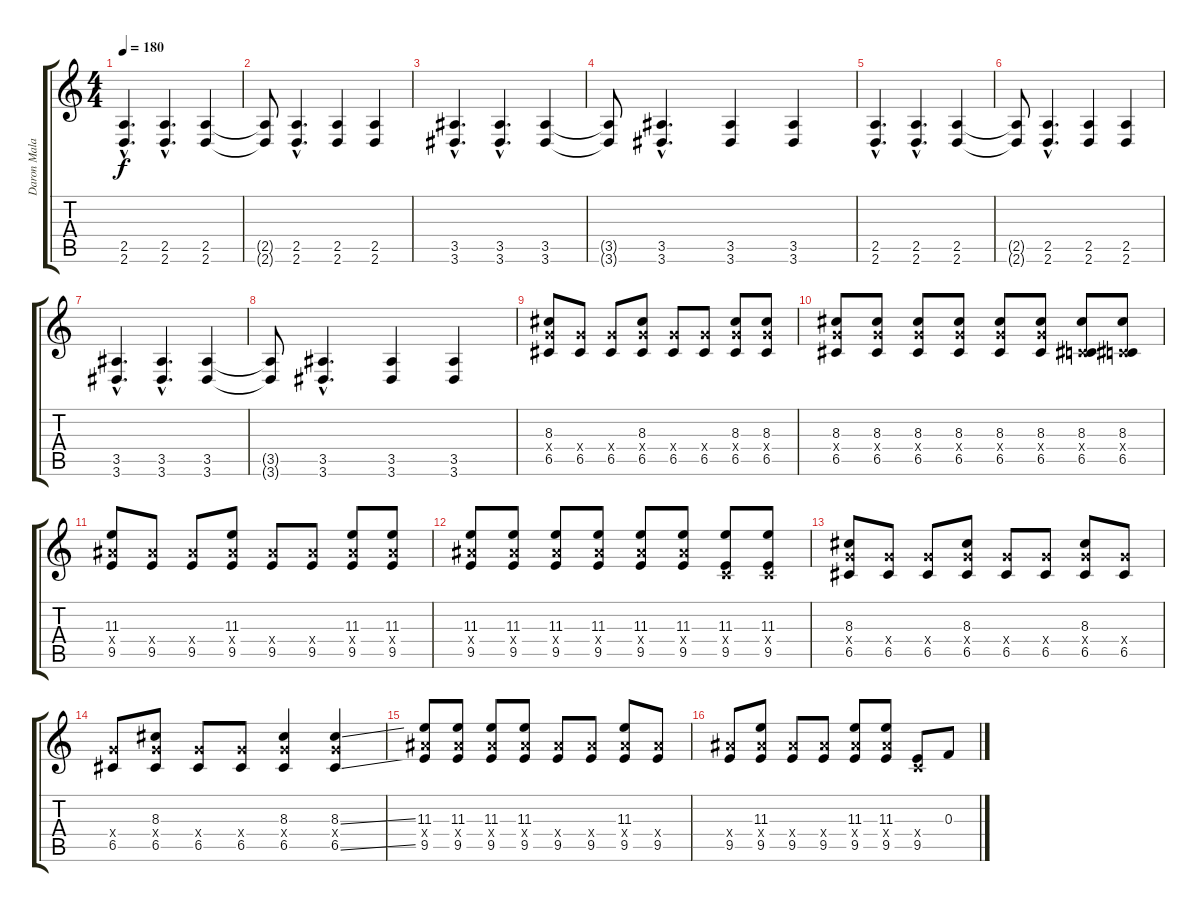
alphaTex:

\track ("Daron Malakian 2" "Daron Mala") {instrument electricguitarclean}
\staff {score tabs}
\tuning (D4 A3 F3 C3 G2 C2) {hide}
\ts (4 4)
\tempo 180
\clef g2
\ks c
(2.5{hac} 2.6{hac}).4{d dy f instrument distortionguitar} (2.5{hac} 2.6{hac}).4{d} (2.5 2.6).4 |
(2.5{t} 2.6{t}).8 (2.5{hac} 2.6{hac}).4{d} (2.5 2.6).4 (2.5 2.6).4 |
(3.5{hac} 3.6{hac}).4{d} (3.5{hac} 3.6{hac}).4{d} (3.5 3.6).4 |
(3.5{t} 3.6{t}).8 (3.5{hac} 3.6{hac}).4{d} (3.5 3.6).4 (3.5 3.6).4 |
(2.5{hac} 2.6{hac}).4{d instrument overdrivenguitar} (2.5{hac} 2.6{hac}).4{d} (2.5 2.6).4 |
(2.5{t} 2.6{t}).8 (2.5{hac} 2.6{hac}).4{d} (2.5 2.6).4 (2.5 2.6).4 |
(3.5{hac} 3.6{hac}).4{d} (3.5{hac} 3.6{hac}).4{d} (3.5 3.6).4 |
(3.5{t} 3.6{t}).8 (3.5{hac} 3.6{hac}).4{d} (3.5 3.6).4 (3.5 3.6).4 |
(8.3 7.4{x} 6.5).8{instrument distortionguitar} (7.4{x} 6.5).8 (7.4{x} 6.5).8 (8.3 7.4{x} 6.5).8 (7.4{x} 6.5).8 (7.4{x} 6.5).8 (8.3 7.4{x} 6.5).8 (8.3 7.4{x} 6.5).8 |
(8.3 7.4{x} 6.5).8 (8.3 7.4{x} 6.5).8 (8.3 7.4{x} 6.5).8 (8.3 7.4{x} 6.5).8 (8.3 7.4{x} 6.5).8 (8.3 7.4{x} 6.5).8 (8.3 0.4{x} 6.5).8 (8.3 0.4{x} 6.5).8 |
(11.3 10.4{x} 9.5).8 (10.4{x} 9.5).8 (10.4{x} 9.5).8 (11.3 10.4{x} 9.5).8 (10.4{x} 9.5).8 (10.4{x} 9.5).8 (11.3 10.4{x} 9.5).8 (11.3 10.4{x} 9.5).8 |
(11.3 10.4{x} 9.5).8 (11.3 10.4{x} 9.5).8 (11.3 10.4{x} 9.5).8 (11.3 10.4{x} 9.5).8 (11.3 10.4{x} 9.5).8 (11.3 10.4{x} 9.5).8 (11.3 0.4{x} 9.5).8 (11.3 0.4{x} 9.5).8 |
(8.3 7.4{x} 6.5).8{instrument distortionguitar} (7.4{x} 6.5).8 (7.4{x} 6.5).8 (8.3 7.4{x} 6.5).8 (7.4{x} 6.5).8 (7.4{x} 6.5).8 (8.3 7.4{x} 6.5).8 (7.4{x} 6.5).8 |
(7.4{x} 6.5).8 (8.3 7.4{x} 6.5).8 (7.4{x} 6.5).8 (7.4{x} 6.5).8 (8.3 7.4{x} 6.5).4 (8.3{ss} 7.4{x} 6.5{ss}).4 |
(11.3 10.4{x} 9.5).8 (11.3 10.4{x} 9.5).8 (11.3 10.4{x} 9.5).8 (11.3 10.4{x} 9.5).8 (10.4{x} 9.5).8 (10.4{x} 9.5).8 (11.3 10.4{x} 9.5).8 (10.4{x} 9.5).8 |
(10.4{x} 9.5).8 (11.3 10.4{x} 9.5).8 (10.4{x} 9.5).8 (10.4{x} 9.5).8 (11.3 10.4{x} 9.5).8 (11.3 10.4{x} 9.5).8 (0.4{x} 9.5).8 0.3.8
